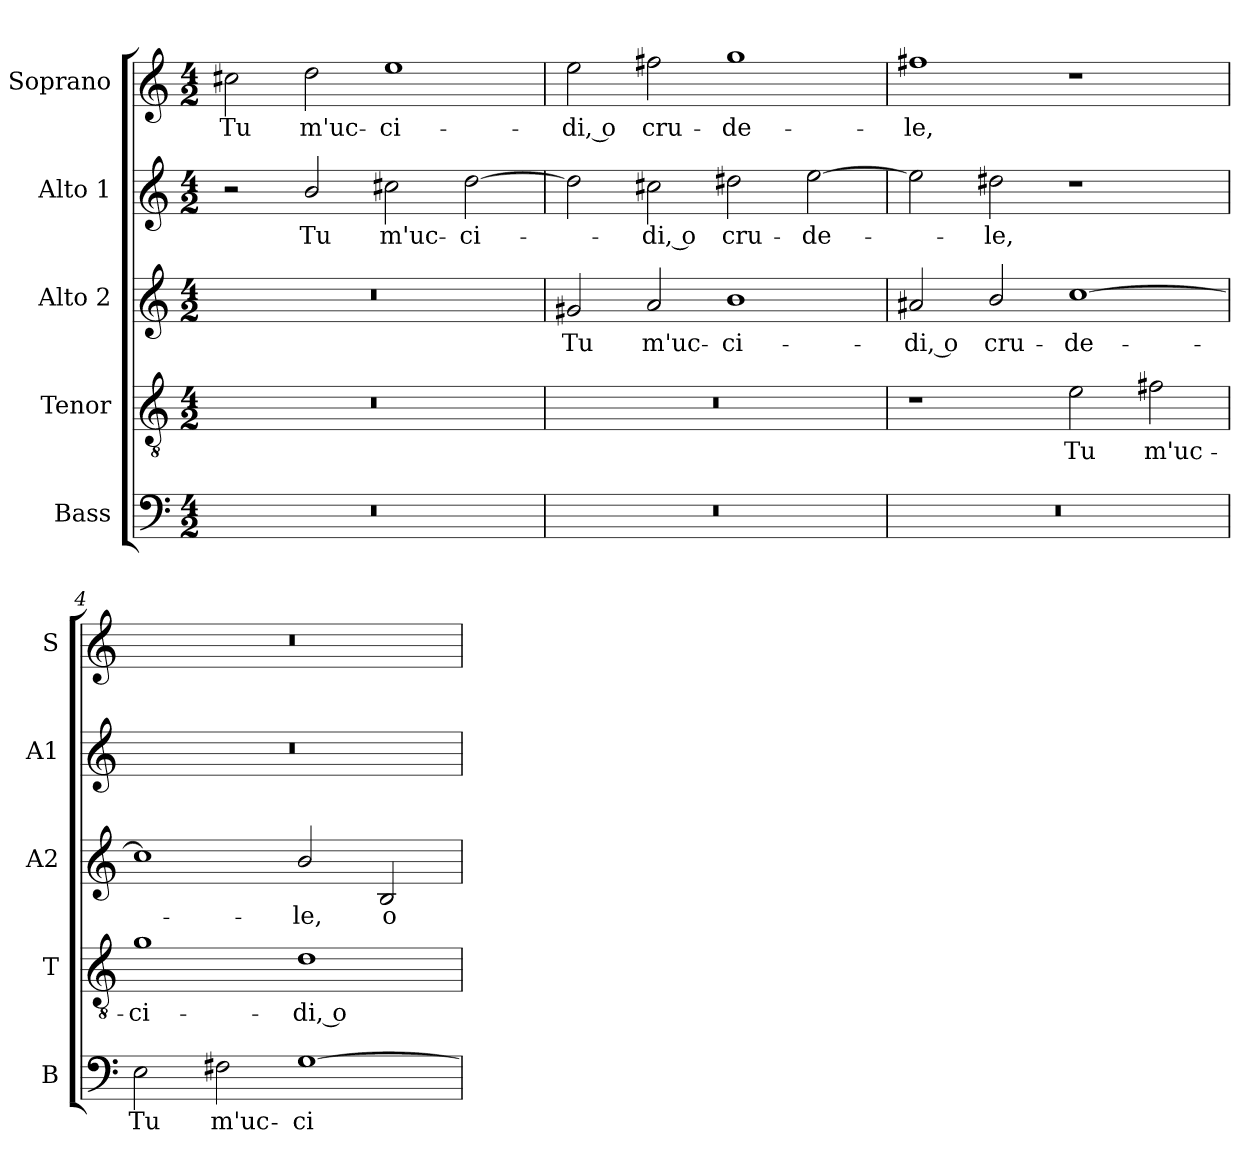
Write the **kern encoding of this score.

**kern	**text	**kern	**text	**kern	**text	**kern	**text	**kern	**text
*part5	*part5	*part4	*part4	*part3	*part3	*part2	*part2	*part1	*part1
*staff5	*staff5	*staff4	*staff4	*staff3	*staff3	*staff2	*staff2	*staff1	*staff1
*I"Bass	*	*I"Tenor	*	*I"Alto 2	*	*I"Alto 1	*	*I"Soprano	*
*I'B	*	*I'T	*	*I'A2	*	*I'A1	*	*I'S	*
!!LO:PB:g=z
*clefF4	*	*clefGv2	*	*clefG2	*	*clefG2	*	*clefG2	*
*	*	*ITrd7c12	*	*	*	*	*	*	*
*k[]	*	*k[]	*	*k[]	*	*k[]	*	*k[]	*
*C:	*	*C:	*	*C:	*	*C:	*	*C:	*
*M4/2	*	*M4/2	*	*M4/2	*	*M4/2	*	*M4/2	*
=1	=1	=1	=1	=1	=1	=1	=1	=1	=1
!LO:N:vis=1	!	!LO:N:vis=1	!	!LO:N:vis=1	!	!	!	!	!
!	!	!	!	!	!	!	!	!	!LO:LY:b:color=#000000
0r	.	0r	.	0r	.	2r	.	2cc#Xi\	Tu
!	!	!	!	!	!	!	!LO:LY:b:color=#000000	!	!
!	!	!	!	!	!	!	!	!	!LO:LY:b:color=#000000
.	.	.	.	.	.	2bi/	Tu	2ddi\	m'uc-
!	!	!	!	!	!	!	!LO:LY:b:color=#000000	!	!
!	!	!	!	!	!	!	!	!	!LO:LY:b:color=#000000
.	.	.	.	.	.	2cc#Xi\	m'uc-	1eei	-ci-
!	!	!	!	!	!	!	!LO:LY:b:color=#000000	!	!
.	.	.	.	.	.	[2ddi\	-ci-	.	.
=2	=2	=2	=2	=2	=2	=2	=2	=2	=2
!LO:N:vis=1	!	!LO:N:vis=1	!	!	!	!	!	!	!
!	!	!	!	!	!LO:LY:b:color=#000000	!	!	!	!
!	!	!	!	!	!	!	!	!	!LO:LY:b:color=#000000
0r	.	0r	.	2g#Xi/	Tu	2ddi\]	.	2eei\	-di, o
!	!	!	!	!	!LO:LY:b:color=#000000	!	!	!	!
!	!	!	!	!	!	!	!LO:LY:b:color=#000000	!	!
!	!	!	!	!	!	!	!	!	!LO:LY:b:color=#000000
.	.	.	.	2ai/	m'uc-	2cc#Xi\	-di, o	2ff#Xi\	cru-
!	!	!	!	!	!LO:LY:b:color=#000000	!	!	!	!
!	!	!	!	!	!	!	!LO:LY:b:color=#000000	!	!
!	!	!	!	!	!	!	!	!	!LO:LY:b:color=#000000
.	.	.	.	1bi	-ci-	2dd#Xi\	cru-	1ggi	-de-
!	!	!	!	!	!	!	!LO:LY:b:color=#000000	!	!
.	.	.	.	.	.	[2eei\	-de-	.	.
=3	=3	=3	=3	=3	=3	=3	=3	=3	=3
!LO:N:vis=1	!	!	!	!	!	!	!	!	!
!	!	!	!	!	!LO:LY:b:color=#000000	!	!	!	!
!	!	!	!	!	!	!	!	!	!LO:LY:b:color=#000000
0r	.	1r	.	2a#Xi/	-di, o	2eei\]	.	1ff#Xi	-le,
!	!	!	!	!	!LO:LY:b:color=#000000	!	!	!	!
!	!	!	!	!	!	!	!LO:LY:b:color=#000000	!	!
.	.	.	.	2bi/	cru-	2dd#Xi\	-le,	.	.
!	!	!	!LO:LY:b:color=#000000	!	!	!	!	!	!
!	!	!	!	!	!LO:LY:b:color=#000000	!	!	!	!
.	.	2Ei\	Tu	[1cci	-de-	1r	.	1r	.
!	!	!	!LO:LY:b:color=#000000	!	!	!	!	!	!
.	.	2F#Xi\	m'uc-	.	.	.	.	.	.
!!LO:LB:g=z
=4	=4	=4	=4	=4	=4	=4	=4	=4	=4
!	!LO:LY:b:color=#000000	!	!	!	!	!	!	!	!
!	!	!	!LO:LY:b:color=#000000	!	!	!LO:N:vis=1	!	!LO:N:vis=1	!
2Ei\	Tu	1Gi	-ci-	1cci]	.	0r	.	0r	.
!	!LO:LY:b:color=#000000	!	!	!	!	!	!	!	!
2F#Xi\	m'uc-	.	.	.	.	.	.	.	.
!	!LO:LY:b:color=#000000	!	!	!	!	!	!	!	!
!	!	!	!LO:LY:b:color=#000000	!	!	!	!	!	!
!	!	!	!	!	!LO:LY:b:color=#000000	!	!	!	!
[1Gi	-ci-	1Di	-di, o	2bi/	-le,	.	.	.	.
!	!	!	!	!	!LO:LY:b:color=#000000	!	!	!	!
.	.	.	.	2Bi/	o	.	.	.	.
=	=	=	=	=	=	=	=	=	=
*-	*-	*-	*-	*-	*-	*-	*-	*-	*-
